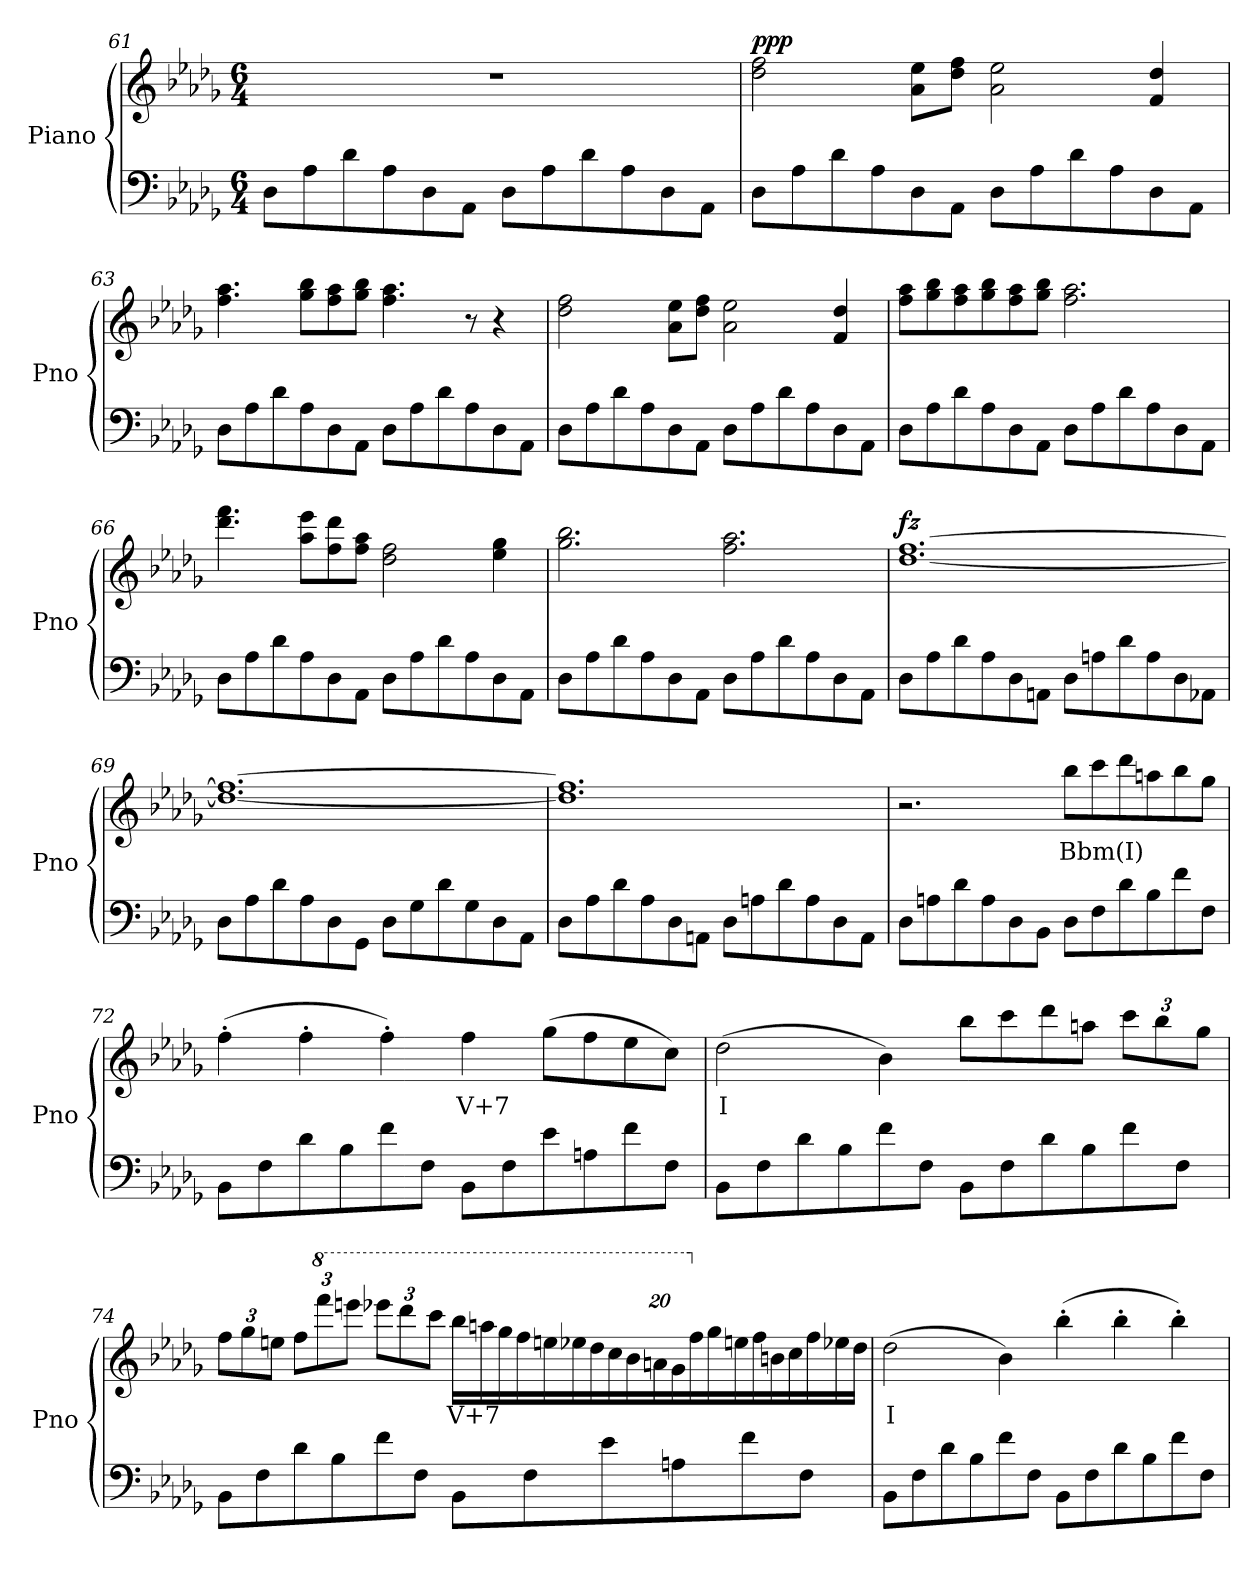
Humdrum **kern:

**kern	**kern	**text	**dynam
*part1	*part1	*part1	*part1
*staff2	*staff1	*staff1	*staff1/2
*I"Piano	*	*	*
*I'Pno	*	*	*
*clefF4	*clefG2	*	*
*k[b-e-a-d-g-]	*k[b-e-a-d-g-]	*	*
*b-:	*b-:	*	*
*M6/4	*M6/4	*	*
=61	=61	=61	=61
8D-\L	1.r	.	.
8A-\	.	.	.
8d-\	.	.	.
8A-\	.	.	.
8D-\	.	.	.
8AA-\J	.	.	.
8D-\L	.	.	.
8A-\	.	.	.
8d-\	.	.	.
8A-\	.	.	.
8D-\	.	.	.
8AA-\J	.	.	.
=62	=62	=62	=62
!	!	!	!LO:DY:b
8D-\L	2dd-\ 2ff\	.	ppp
8A-\	.	.	.
8d-\	.	.	.
8A-\	.	.	.
8D-\	8a-\ 8ee-\L	.	.
8AA-\J	8dd-\ 8ff\J	.	.
8D-\L	2a-\ 2ee-\	.	.
8A-\	.	.	.
8d-\	.	.	.
8A-\	.	.	.
8D-\	4f/ 4dd-/	.	.
8AA-\J	.	.	.
!!LO:LB:g=z
=63	=63	=63	=63
8D-\L	4.ff\ 4.aa-\	.	.
8A-\	.	.	.
8d-\	.	.	.
8A-\	8gg-\ 8bb-\L	.	.
8D-\	8ff\ 8aa-\	.	.
8AA-\J	8gg-\ 8bb-\J	.	.
8D-\L	4.ff\ 4.aa-\	.	.
8A-\	.	.	.
8d-\	.	.	.
8A-\	8r	.	.
8D-\	4r	.	.
8AA-\J	.	.	.
=64	=64	=64	=64
8D-\L	2dd-\ 2ff\	.	.
8A-\	.	.	.
8d-\	.	.	.
8A-\	.	.	.
8D-\	8a-\ 8ee-\L	.	.
8AA-\J	8dd-\ 8ff\J	.	.
8D-\L	2a-\ 2ee-\	.	.
8A-\	.	.	.
8d-\	.	.	.
8A-\	.	.	.
8D-\	4f/ 4dd-/	.	.
8AA-\J	.	.	.
=65	=65	=65	=65
8D-\L	8ff\ 8aa-\L	.	.
8A-\	8gg-\ 8bb-\	.	.
8d-\	8ff\ 8aa-\	.	.
8A-\	8gg-\ 8bb-\	.	.
8D-\	8ff\ 8aa-\	.	.
8AA-\J	8gg-\ 8bb-\J	.	.
8D-\L	2.ff\ 2.aa-\	.	.
8A-\	.	.	.
8d-\	.	.	.
8A-\	.	.	.
8D-\	.	.	.
8AA-\J	.	.	.
!!LO:PB:g=z
=66	=66	=66	=66
8D-\L	4.ddd-\ 4.fff\	.	.
8A-\	.	.	.
8d-\	.	.	.
8A-\	8aa-\ 8eee-\L	.	.
8D-\	8ff\ 8ddd-\	.	.
8AA-\J	8ff\ 8aa-\J	.	.
8D-\L	2dd-\ 2ff\	.	.
8A-\	.	.	.
8d-\	.	.	.
8A-\	.	.	.
8D-\	4ee-\ 4gg-\	.	.
8AA-\J	.	.	.
=67	=67	=67	=67
8D-\L	2.gg-\ 2.bb-\	.	.
8A-\	.	.	.
8d-\	.	.	.
8A-\	.	.	.
8D-\	.	.	.
8AA-\J	.	.	.
8D-\L	2.ff\ 2.aa-\	.	.
8A-\	.	.	.
8d-\	.	.	.
8A-\	.	.	.
8D-\	.	.	.
8AA-\J	.	.	.
=68	=68	=68	=68
!	!	!	!LO:DY:b
8D-\L	[1.dd- [1.ff	.	fz
8A-\	.	.	.
8d-\	.	.	.
8A-\	.	.	.
8D-\	.	.	.
8AAn\J	.	.	.
8D-\L	.	.	.
8An\	.	.	.
8d-\	.	.	.
8A\	.	.	.
8D-\	.	.	.
8AA-X\J	.	.	.
!!LO:LB:g=z
=69	=69	=69	=69
8D-\L	1.dd-_ 1.ff_	.	.
8A-\	.	.	.
8d-\	.	.	.
8A-\	.	.	.
8D-\	.	.	.
8GG-\J	.	.	.
8D-\L	.	.	.
8G-\	.	.	.
8d-\	.	.	.
8G-\	.	.	.
8D-\	.	.	.
8AA-\J	.	.	.
=70	=70	=70	=70
8D-\L	1.dd-] 1.ff]	.	.
8A-\	.	.	.
8d-\	.	.	.
8A-\	.	.	.
8D-\	.	.	.
8AAn\J	.	.	.
8D-\L	.	.	.
8An\	.	.	.
8d-\	.	.	.
8A\	.	.	.
8D-\	.	.	.
8AA\J	.	.	.
=71	=71	=71	=71
8D-\L	2.r	.	.
8An\	.	.	.
8d-\	.	.	.
8A\	.	.	.
8D-\	.	.	.
8BB-\J	.	.	.
!	!	!LO:LY:b	!
8D-\L	8bb-\L	Bbm(I)	.
8F\	8ccc\	.	.
8d-\	8ddd-\	.	.
8B-\	8aan\	.	.
8f\	8bb-\	.	.
8F\J	8gg-\J	.	.
!!LO:LB:g=z
=72	=72	=72	=72
8BB-\L	(>4ff'\	.	.
8F\	.	.	.
8d-\	4ff'\	.	.
8B-\	.	.	.
8f\	4ff'\)	.	.
8F\J	.	.	.
!	!	!LO:LY:b	!
8BB-\L	4ff\	V+7	.
8F\	.	.	.
8e-\	(>8gg-\L	.	.
8An\	8ff\	.	.
8f\	8ee-\	.	.
8F\J	8cc\J)	.	.
=73	=73	=73	=73
!	!	!LO:LY:b	!
8BB-\L	(>2dd-\	I	.
8F\	.	.	.
8d-\	.	.	.
8B-\	.	.	.
8f\	4b-\)	.	.
8F\J	.	.	.
8BB-\L	8bb-\L	.	.
8F\	8ccc\	.	.
8d-\	8ddd-\	.	.
8B-\	8aan\J	.	.
*	*Xbrackettup	*	*
8f\	12ccc\L	.	.
.	12bb-\	.	.
8F\J	.	.	.
.	12gg-\J	.	.
!!LO:LB:g=z
=74	=74	=74	=74
8BB-\L	12ff\L	.	.
.	12gg-\	.	.
8F\	.	.	.
.	12een\J	.	.
8d-\	12ff\L	.	.
*	*8va	*	*
.	12ffff\	.	.
8B-\	.	.	.
.	12eeeen\J	.	.
8f\	12eeee-X\L	.	.
.	12dddd-\	.	.
8F\J	.	.	.
.	12cccc\J	.	.
!	!	!LO:LY:b	!
8BB-\L	80%3bbb-\L	V+7	.
.	80%3aaan\	.	.
.	80%3ggg-\	.	.
.	80%3fff\	.	.
8F\	.	.	.
.	80%3eeen\	.	.
.	80%3eee-X\	.	.
.	80%3ddd-\	.	.
8e-\	.	.	.
.	80%3ccc\	.	.
.	80%3bb-\	.	.
.	80%3aan\	.	.
8An\	80%3gg-\	.	.
*	*X8va	*	*
.	80%3ff\	.	.
.	80%3gg-\	.	.
.	80%3ee\	.	.
8f\	.	.	.
.	80%3ff\	.	.
.	80%3bn\	.	.
.	80%3cc\	.	.
8F\J	.	.	.
.	80%3ff\	.	.
.	80%3ee-X\	.	.
.	80%3dd-\J	.	.
!!LO:PB:g=z
=75	=75	=75	=75
!	!	!LO:LY:b	!
8BB-\L	(>2dd-\	I	.
8F\	.	.	.
8d-\	.	.	.
8B-\	.	.	.
8f\	4b-\)	.	.
8F\J	.	.	.
8BB-\L	(>4bb-'\	.	.
8F\	.	.	.
8d-\	4bb-'\	.	.
8B-\	.	.	.
8f\	4bb-'\)	.	.
8F\J	.	.	.
=	=	=	=
*-	*-	*-	*-
